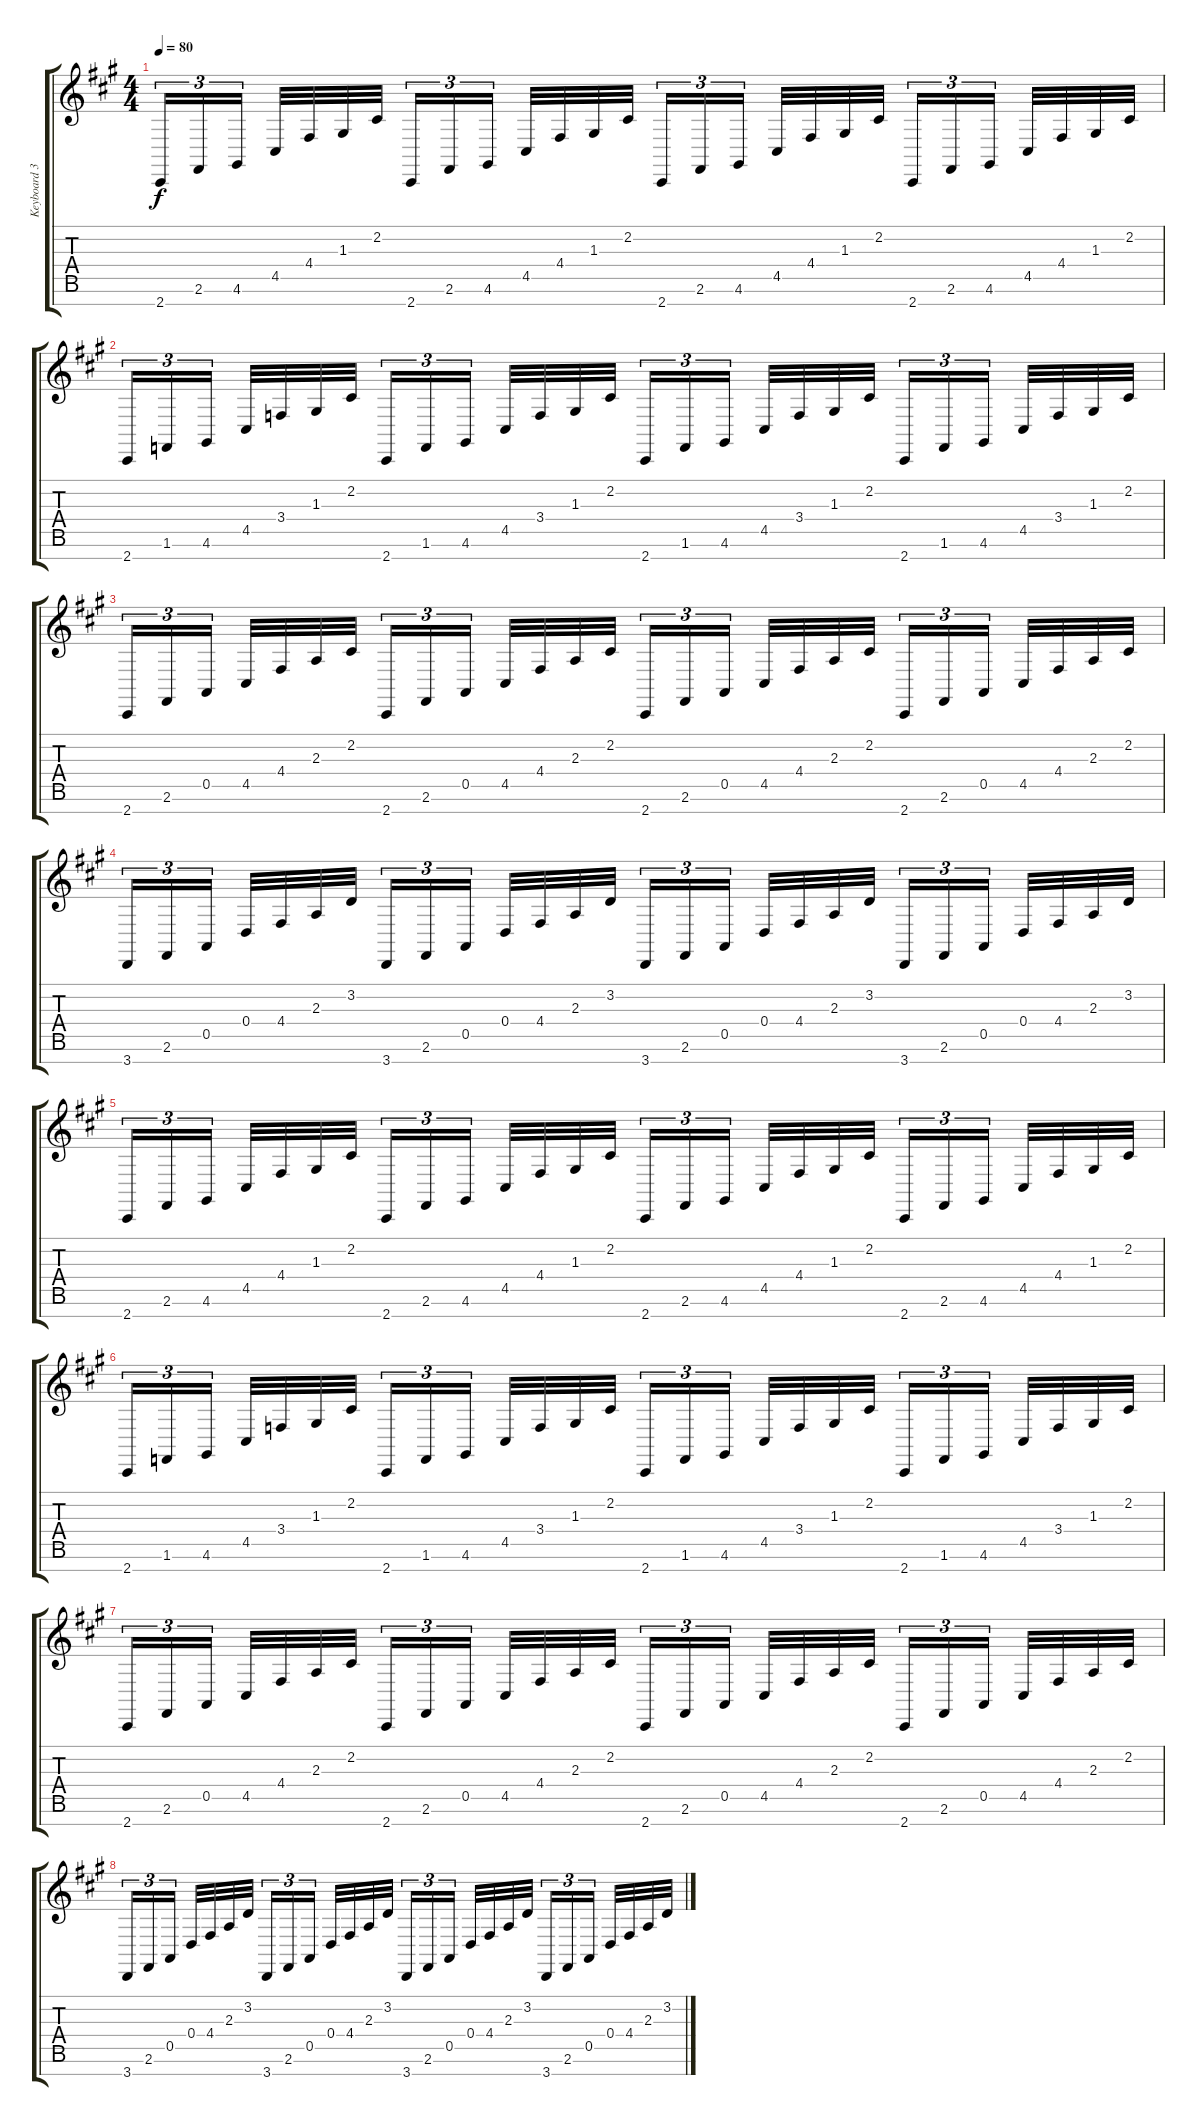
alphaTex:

\track ("Keyboard 3" "Keyboard 3") {instrument pad3polysynth}
\staff {score tabs}
\tuning (E4 B3 G3 D3 A2 E2 B1) {hide}
\ts (4 4)
\tempo 80
\clef g2
\ks a
2.7.16{tu (3 2) dy f} 2.6.16{tu (3 2)} 4.6.16{tu (3 2) beam splitsecondary} 4.5.32 4.4.32 1.3.32 2.2.32 2.7.16{tu (3 2)} 2.6.16{tu (3 2)} 4.6.16{tu (3 2) beam splitsecondary} 4.5.32 4.4.32 1.3.32 2.2.32 2.7.16{tu (3 2)} 2.6.16{tu (3 2)} 4.6.16{tu (3 2) beam splitsecondary} 4.5.32 4.4.32 1.3.32 2.2.32 2.7.16{tu (3 2)} 2.6.16{tu (3 2)} 4.6.16{tu (3 2) beam splitsecondary} 4.5.32 4.4.32 1.3.32 2.2.32 |
2.7.16{tu (3 2)} 1.6.16{tu (3 2)} 4.6.16{tu (3 2) beam splitsecondary} 4.5.32 3.4.32 1.3.32 2.2.32 2.7.16{tu (3 2)} 1.6.16{tu (3 2)} 4.6.16{tu (3 2) beam splitsecondary} 4.5.32 3.4.32 1.3.32 2.2.32 2.7.16{tu (3 2)} 1.6.16{tu (3 2)} 4.6.16{tu (3 2) beam splitsecondary} 4.5.32 3.4.32 1.3.32 2.2.32 2.7.16{tu (3 2)} 1.6.16{tu (3 2)} 4.6.16{tu (3 2) beam splitsecondary} 4.5.32 3.4.32 1.3.32 2.2.32 |
2.7.16{tu (3 2)} 2.6.16{tu (3 2)} 0.5.16{tu (3 2) beam splitsecondary} 4.5.32 4.4.32 2.3.32 2.2.32 2.7.16{tu (3 2)} 2.6.16{tu (3 2)} 0.5.16{tu (3 2) beam splitsecondary} 4.5.32 4.4.32 2.3.32 2.2.32 2.7.16{tu (3 2)} 2.6.16{tu (3 2)} 0.5.16{tu (3 2) beam splitsecondary} 4.5.32 4.4.32 2.3.32 2.2.32 2.7.16{tu (3 2)} 2.6.16{tu (3 2)} 0.5.16{tu (3 2) beam splitsecondary} 4.5.32 4.4.32 2.3.32 2.2.32 |
3.7.16{tu (3 2)} 2.6.16{tu (3 2)} 0.5.16{tu (3 2) beam splitsecondary} 0.4.32 4.4.32 2.3.32 3.2.32 3.7.16{tu (3 2)} 2.6.16{tu (3 2)} 0.5.16{tu (3 2) beam splitsecondary} 0.4.32 4.4.32 2.3.32 3.2.32 3.7.16{tu (3 2)} 2.6.16{tu (3 2)} 0.5.16{tu (3 2) beam splitsecondary} 0.4.32 4.4.32 2.3.32 3.2.32 3.7.16{tu (3 2)} 2.6.16{tu (3 2)} 0.5.16{tu (3 2) beam splitsecondary} 0.4.32 4.4.32 2.3.32 3.2.32 |
2.7.16{tu (3 2)} 2.6.16{tu (3 2)} 4.6.16{tu (3 2) beam splitsecondary} 4.5.32 4.4.32 1.3.32 2.2.32 2.7.16{tu (3 2)} 2.6.16{tu (3 2)} 4.6.16{tu (3 2) beam splitsecondary} 4.5.32 4.4.32 1.3.32 2.2.32 2.7.16{tu (3 2)} 2.6.16{tu (3 2)} 4.6.16{tu (3 2) beam splitsecondary} 4.5.32 4.4.32 1.3.32 2.2.32 2.7.16{tu (3 2)} 2.6.16{tu (3 2)} 4.6.16{tu (3 2) beam splitsecondary} 4.5.32 4.4.32 1.3.32 2.2.32 |
2.7.16{tu (3 2)} 1.6.16{tu (3 2)} 4.6.16{tu (3 2) beam splitsecondary} 4.5.32 3.4.32 1.3.32 2.2.32 2.7.16{tu (3 2)} 1.6.16{tu (3 2)} 4.6.16{tu (3 2) beam splitsecondary} 4.5.32 3.4.32 1.3.32 2.2.32 2.7.16{tu (3 2)} 1.6.16{tu (3 2)} 4.6.16{tu (3 2) beam splitsecondary} 4.5.32 3.4.32 1.3.32 2.2.32 2.7.16{tu (3 2)} 1.6.16{tu (3 2)} 4.6.16{tu (3 2) beam splitsecondary} 4.5.32 3.4.32 1.3.32 2.2.32 |
2.7.16{tu (3 2)} 2.6.16{tu (3 2)} 0.5.16{tu (3 2) beam splitsecondary} 4.5.32 4.4.32 2.3.32 2.2.32 2.7.16{tu (3 2)} 2.6.16{tu (3 2)} 0.5.16{tu (3 2) beam splitsecondary} 4.5.32 4.4.32 2.3.32 2.2.32 2.7.16{tu (3 2)} 2.6.16{tu (3 2)} 0.5.16{tu (3 2) beam splitsecondary} 4.5.32 4.4.32 2.3.32 2.2.32 2.7.16{tu (3 2)} 2.6.16{tu (3 2)} 0.5.16{tu (3 2) beam splitsecondary} 4.5.32 4.4.32 2.3.32 2.2.32 |
3.7.16{tu (3 2)} 2.6.16{tu (3 2)} 0.5.16{tu (3 2) beam splitsecondary} 0.4.32 4.4.32 2.3.32 3.2.32 3.7.16{tu (3 2)} 2.6.16{tu (3 2)} 0.5.16{tu (3 2) beam splitsecondary} 0.4.32 4.4.32 2.3.32 3.2.32 3.7.16{tu (3 2)} 2.6.16{tu (3 2)} 0.5.16{tu (3 2) beam splitsecondary} 0.4.32 4.4.32 2.3.32 3.2.32 3.7.16{tu (3 2)} 2.6.16{tu (3 2)} 0.5.16{tu (3 2) beam splitsecondary} 0.4.32 4.4.32 2.3.32 3.2.32
